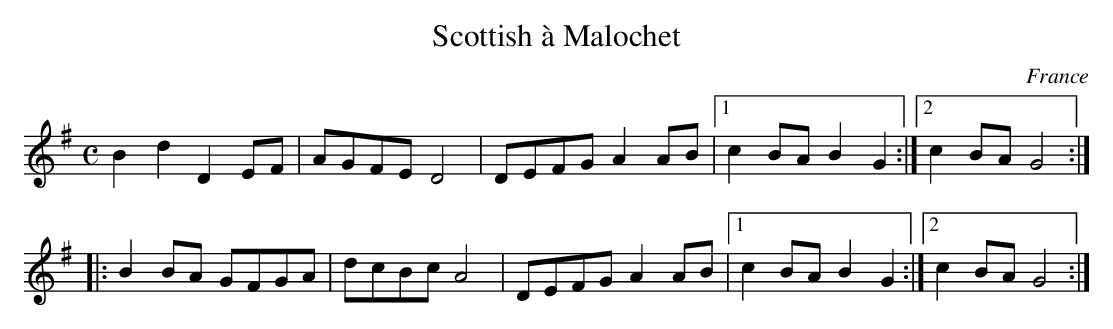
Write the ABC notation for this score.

X:1
T:Scottish à Malochet
M:C
O:France
K:G
B2d2D2EF|AGFED4|DEFGA2AB\
|1 c2BAB2G2:|2 c2BAG4::
B2BA GFGA|dcBcA4|DEFG A2AB\
|1c2BAB2G2:|2 c2BAG4:|
